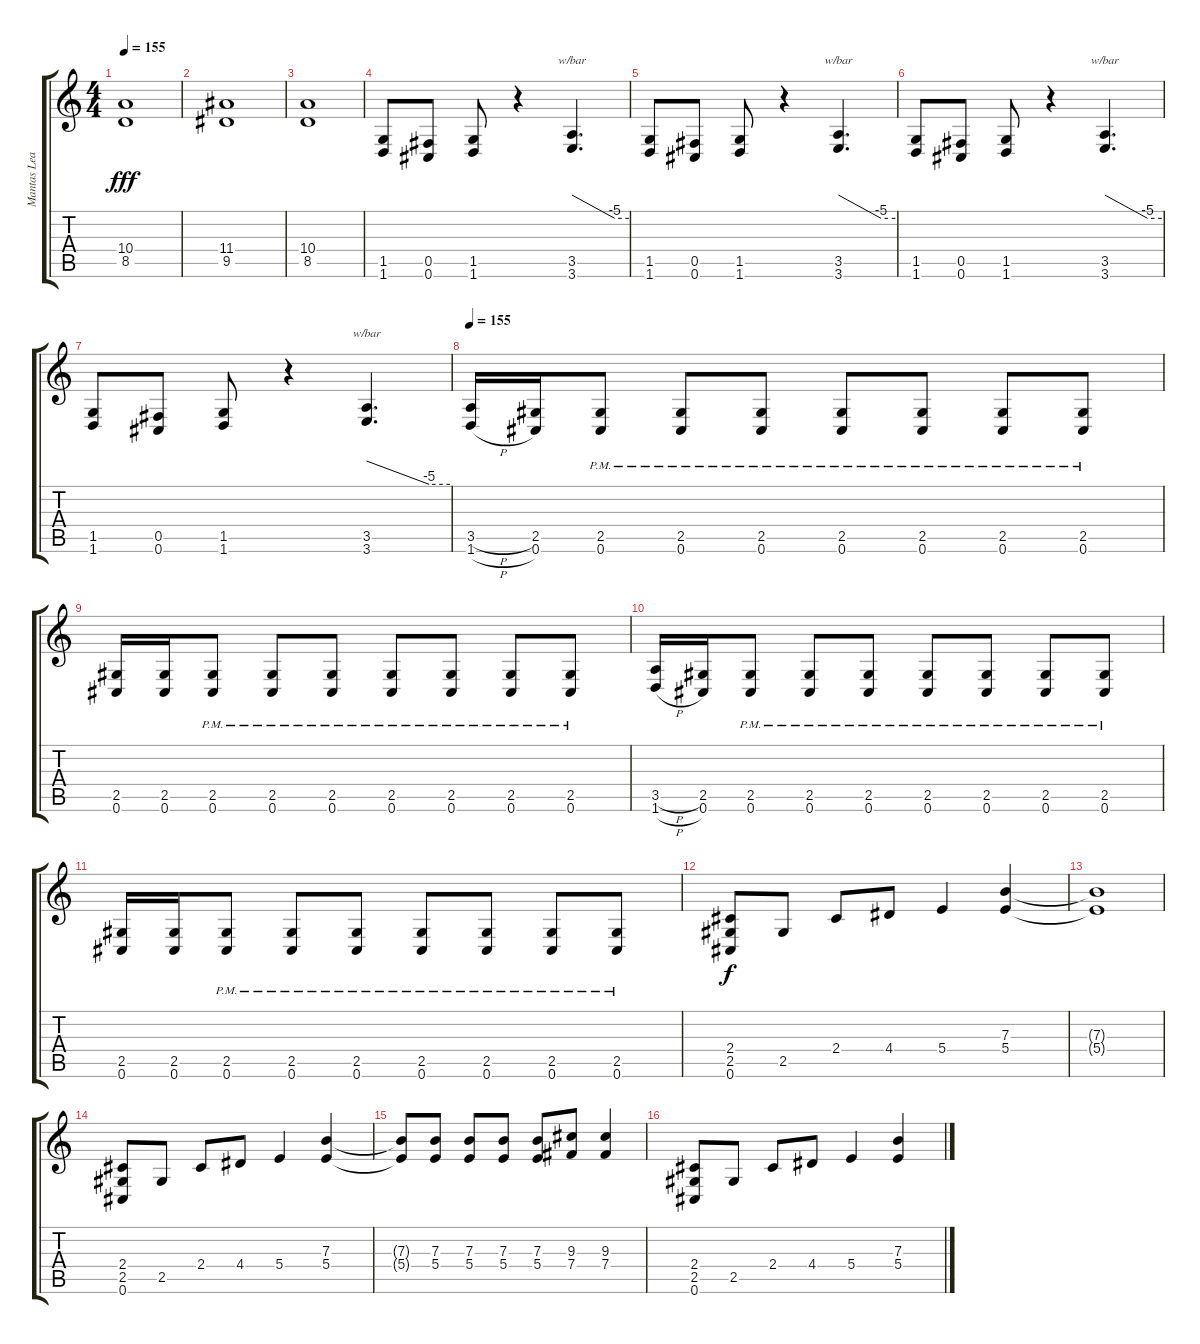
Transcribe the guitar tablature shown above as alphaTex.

\track ("Mantas Lead/Overdub" "Mantas Lea") {instrument distortionguitar}
\staff {score tabs}
\tuning (Db4 Ab3 E3 B2 Gb2 Db2) {hide}
\ts (4 4)
\tempo 155
\clef g2
\ks c
(10.4 8.5).1{dy fff} |
(11.4 9.5).1 |
(10.4 8.5).1 |
(1.5 1.6).8 (0.5 0.6).8 (1.5 1.6).8 r.4 (3.5 3.6).4{d tbe (custom default 0 0 45 -20 60 -20)} |
(1.5 1.6).8 (0.5 0.6).8 (1.5 1.6).8 r.4 (3.5 3.6).4{d tbe (custom default 0 0 45 -20 60 -20)} |
(1.5 1.6).8 (0.5 0.6).8 (1.5 1.6).8 r.4 (3.5 3.6).4{d tbe (custom default 0 0 45 -20 60 -20)} |
(1.5 1.6).8 (0.5 0.6).8 (1.5 1.6).8 r.4 (3.5 3.6).4{d tbe (custom default 0 0 45 -20 60 -20)} |
\tempo 155
(3.5{h} 1.6{h}).16 (2.5 0.6).16 (2.5{pm} 0.6{pm}).8 (2.5{pm} 0.6{pm}).8 (2.5{pm} 0.6{pm}).8 (2.5{pm} 0.6{pm}).8 (2.5{pm} 0.6{pm}).8 (2.5{pm} 0.6{pm}).8 (2.5{pm} 0.6{pm}).8 |
(2.5 0.6).16 (2.5 0.6).16 (2.5{pm} 0.6{pm}).8 (2.5{pm} 0.6{pm}).8 (2.5{pm} 0.6{pm}).8 (2.5{pm} 0.6{pm}).8 (2.5{pm} 0.6{pm}).8 (2.5{pm} 0.6{pm}).8 (2.5{pm} 0.6{pm}).8 |
(3.5{h} 1.6{h}).16 (2.5 0.6).16 (2.5{pm} 0.6{pm}).8 (2.5{pm} 0.6{pm}).8 (2.5{pm} 0.6{pm}).8 (2.5{pm} 0.6{pm}).8 (2.5{pm} 0.6{pm}).8 (2.5{pm} 0.6{pm}).8 (2.5{pm} 0.6{pm}).8 |
(2.5 0.6).16 (2.5 0.6).16 (2.5{pm} 0.6{pm}).8 (2.5{pm} 0.6{pm}).8 (2.5{pm} 0.6{pm}).8 (2.5{pm} 0.6{pm}).8 (2.5{pm} 0.6{pm}).8 (2.5{pm} 0.6{pm}).8 (2.5{pm} 0.6{pm}).8 |
(2.4 2.5 0.6).8{dy f} 2.5.8 2.4.8 4.4.8 5.4.4 (7.3 5.4).4 |
(7.3{t} 5.4{t}).1 |
(2.4 2.5 0.6).8 2.5.8 2.4.8 4.4.8 5.4.4 (7.3 5.4).4 |
(7.3{t} 5.4{t}).8 (7.3 5.4).8 (7.3 5.4).8 (7.3 5.4).8 (7.3 5.4).8 (9.3 7.4).8 (9.3 7.4).4 |
(2.4 2.5 0.6).8 2.5.8 2.4.8 4.4.8 5.4.4 (7.3 5.4).4
